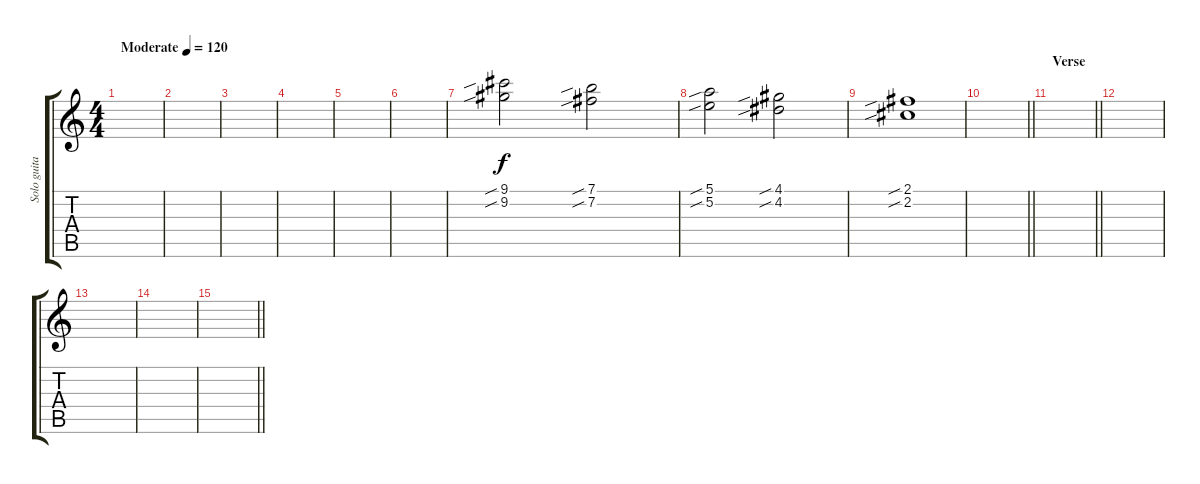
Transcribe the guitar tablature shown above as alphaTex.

\track ("Solo guitar" "Solo guita") {instrument distortionguitar}
\staff {score tabs}
\tuning (E4 B3 G3 D3 A2 E2) {hide}
\ts (4 4)
\tempo (120 "Moderate")
\clef g2
\ks c
|
|
|
|
|
|
(9.1{sib} 9.2{sib}).2 (7.1{sib} 7.2{sib}).2 |
(5.1{sib} 5.2{sib}).2 (4.1{sib} 4.2{sib}).2 |
(2.1{sib} 2.2{sib}).1 |
\barLineRight lightlight
|
\section ("" "Verse")
\barLineRight lightlight
|
\section ("" "")
|
|
|
\barLineRight lightlight
